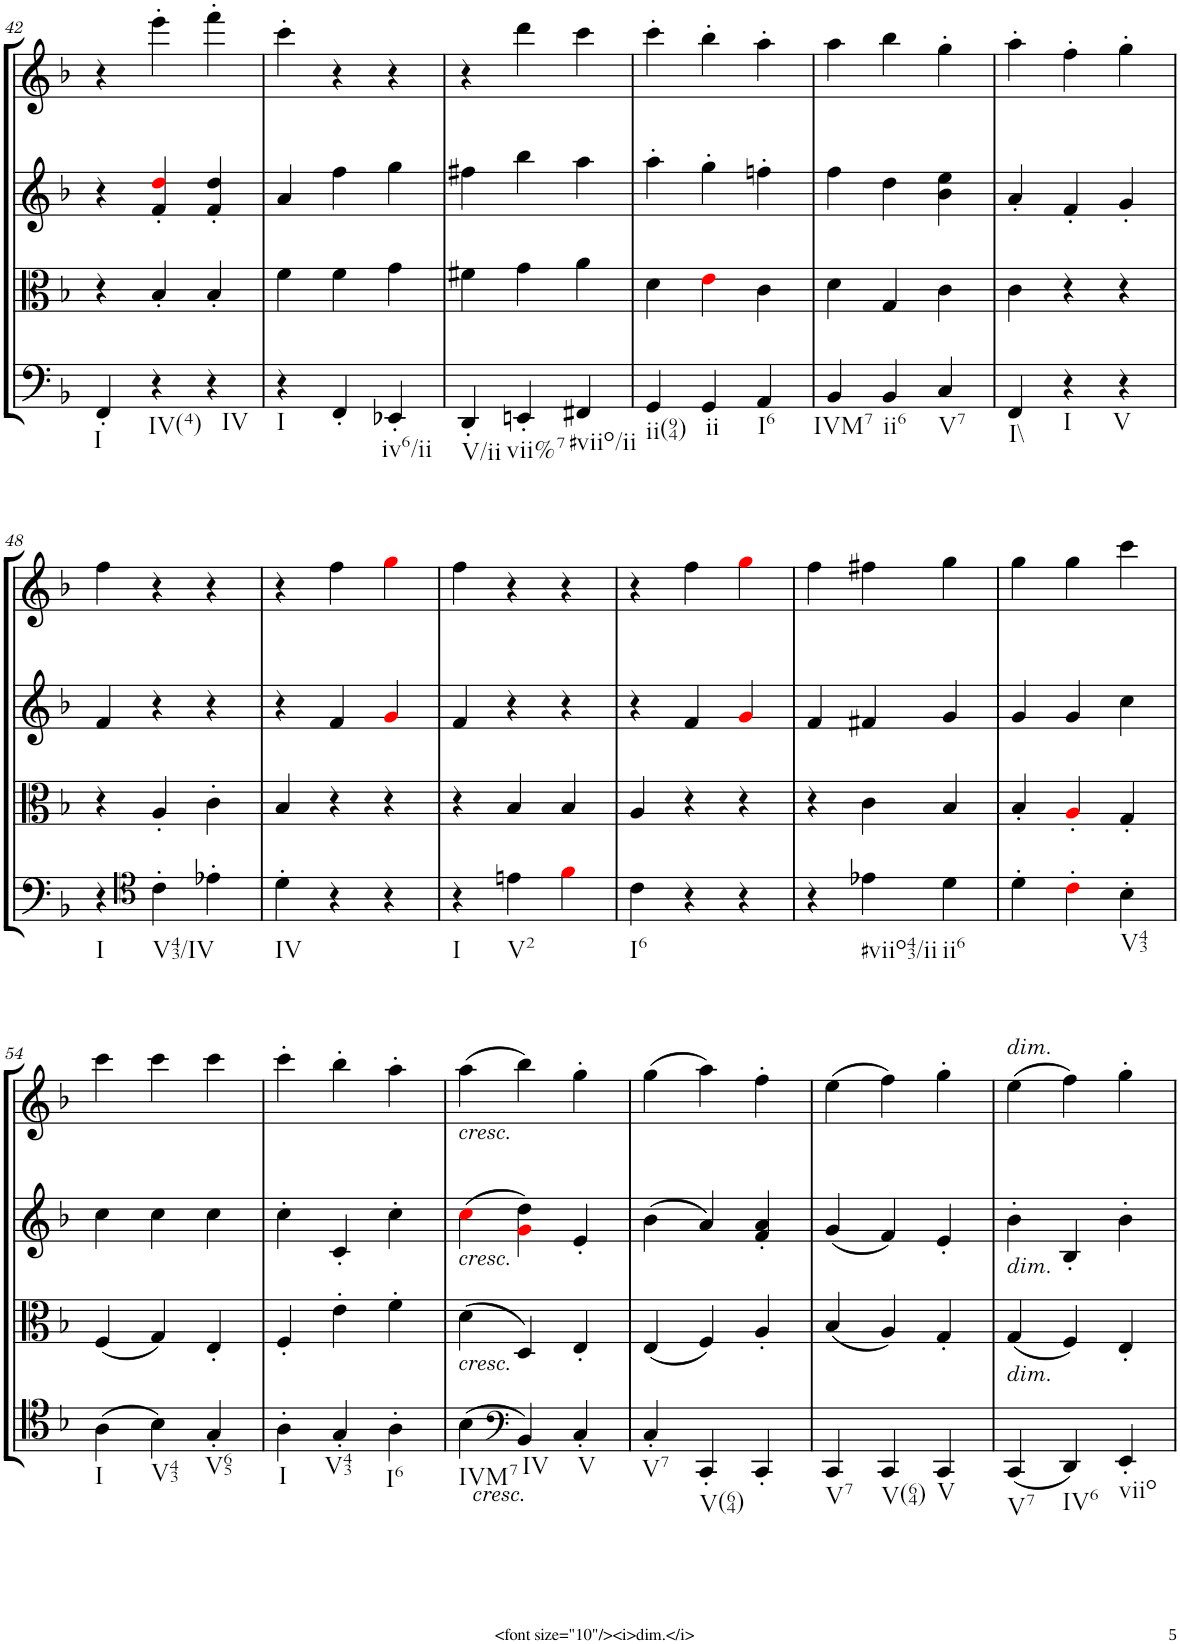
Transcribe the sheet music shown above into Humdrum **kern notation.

**kern	**kern	**kern	**kern
*part4	*part3	*part2	*part1
*staff4	*staff3	*staff2	*staff1
*I"Cello	*I"Viola	*I"2nd Violin	*I"1st Violin
*	*I'Vla	*I'Vln	*I'Vln
!!LO:PB:g=z
*clefF4	*clefC3	*clefG2	*clefG2
*k[b-]	*k[b-]	*k[b-]	*k[b-]
*F:	*F:	*F:	*F:
*M3/4	*M3/4	*M3/4	*M3/4
=42	=42	=42	=42
!LO:TX:b:t=I	!	!	!
4FF'/	4r	4r	4r
!LO:TX:b:t=IV(4)	!	!	!
4r	4B-'/	4f/' 4ddi/'	4eee'\
!LO:TX:b:t=IV	!	!	!
4r	4B-'/	4f/' 4dd/'	4fff'\
=43	=43	=43	=43
!LO:TX:b:t=I	!	!	!
4r	4f\	4a/	4ccc'\
4FF'/	4f\	4ff\	4r
!LO:TX:b:t=iv6/ii	!	!	!
4EE-X'/	4g\	4gg\	4r
=44	=44	=44	=44
!LO:TX:b:t=V/ii	!	!	!
4DD'/	4f#X\	4ff#X\	4r
!LO:TX:b:t=vii%7	!	!	!
4EEn'/	4g\	4bb-\	4ddd\
!LO:TX:b:t=#viio/ii	!	!	!
4FF#X/	4a\	4aa\	4ccc\
=45	=45	=45	=45
!LO:TX:b:t=ii(94)	!	!	!
4GG/	4d\	4aa'\	4ccc'\
!LO:TX:b:t=ii	!	!	!
4GG/	4ei\	4gg'\	4bb-'\
!LO:TX:b:t=I6	!	!	!
4AA/	4c\	4ffn'\	4aa'\
=46	=46	=46	=46
!LO:TX:b:t=IVM7	!	!	!
4BB-/	4d\	4ff\	4aa\
!LO:TX:b:t=ii6	!	!	!
4BB-/	4G/	4dd\	4bb-\
!LO:TX:b:t=V7	!	!	!
4C/	4c\	4b-\ 4ee\	4gg'\
=47	=47	=47	=47
!LO:TX:b:t=I\\	!	!	!
4FF/	4c\	4a'/	4aa'\
!LO:TX:b:t=I	!	!	!
4r	4r	4f'/	4ff'\
!LO:TX:b:t=V	!	!	!
4r	4r	4g'/	4gg'\
!!LO:LB:g=z
=48	=48	=48	=48
!LO:TX:b:t=I	!	!	!
4r	4r	4f/	4ff\
*clefC4	*	*	*
!LO:TX:b:t=V43/IV	!	!	!
4c'\	4A'/	4r	4r
4e-X'\	4c'\	4r	4r
=49	=49	=49	=49
!LO:TX:b:t=IV	!	!	!
4d'\	4B-/	4r	4r
4r	4r	4f/	4ff\
4r	4r	4gi/	4ggi\
=50	=50	=50	=50
!LO:TX:b:t=I	!	!	!
4r	4r	4f/	4ff\
!LO:TX:b:t=V2	!	!	!
4en\	4B-/	4r	4r
4fi\	4B-/	4r	4r
=51	=51	=51	=51
!LO:TX:b:t=I6	!	!	!
4c\	4A/	4r	4r
4r	4r	4f/	4ff\
4r	4r	4gi/	4ggi\
=52	=52	=52	=52
4r	4r	4f/	4ff\
!LO:TX:b:t=#viio43/ii	!	!	!
4e-X\	4c\	4f#X/	4ff#X\
!LO:TX:b:t=ii6	!	!	!
4d\	4B-/	4g/	4gg\
=53	=53	=53	=53
4d'\	4B-'/	4g/	4gg\
4c'i\	4A'i/	4g/	4gg\
!LO:TX:b:t=V43	!	!	!
4B-'\	4G'/	4cc\	4ccc\
!!LO:LB:g=z
=54	=54	=54	=54
!LO:TX:b:t=I	!	!	!
(4A\	(4F/	4cc\	4ccc\
!LO:TX:b:t=V43	!	!	!
4B-\)	4G/)	4cc\	4ccc\
!LO:TX:b:t=V65	!	!	!
4G'/	4E'/	4cc\	4ccc\
=55	=55	=55	=55
!LO:TX:b:t=I	!	!	!
4A'\	4F'/	4cc'\	4ccc'\
!LO:TX:b:t=V43	!	!	!
4G'/	4e'\	4c'/	4bb-'\
!LO:TX:b:t=I6	!	!	!
4A'\	4f'\	4cc'\	4aa'\
=56	=56	=56	=56
!	!	!	!LO:TX:b:i:t=cresc.
!	!	!LO:TX:b:i:t=cresc.	!
!LO:TX:a:i:t=cresc.	!	!	!
!LO:TX:b:i:t=cresc.	!	!	!
!LO:TX:b:t=IVM7	!	!	!
(4B-\	(4d\	(4cci\	(4aa\
*clefF4	*	*	*
!LO:TX:b:t=IV	!	!	!
4BB-/)	4D/)	4gi\ 4dd\)	4bb-\)
!LO:TX:b:t=V	!	!	!
4C'/	4E'/	4e'/	4gg'\
=57	=57	=57	=57
!LO:TX:b:t=V7	!	!	!
4C'/	(4E/	(4b-\	(4gg\
!LO:TX:b:t=V(64)	!	!	!
4CC'/	4F/)	4a/)	4aa\)
4CC'/	4A'/	4f/' 4a/'	4ff'\
=58	=58	=58	=58
!LO:TX:b:t=V7	!	!	!
4CC/	(4B-/	(4g/	(4ee\
!LO:TX:b:t=V(64)	!	!	!
4CC/	4A/)	4f/)	4ff\)
!LO:TX:b:t=V	!	!	!
4CC/	4G'/	4e'/	4gg'\
=59	=59	=59	=59
!	!	!	!LO:TX:a:i:t=dim.
!	!LO:TX:a:i:t=dim.	!	!
!LO:TX:a:i:t=dim.	!	!	!
!LO:TX:b:t=V7	!	!	!
(4CC/	(4G/	4b-'\	(4ee\
!LO:TX:b:t=IV6	!	!	!
4DD/)	4F/)	4B-'/	4ff\)
!LO:TX:b:t=viio	!	!	!
4EE'/	4E'/	4b-'\	4gg'\
=	=	=	=
*-	*-	*-	*-
